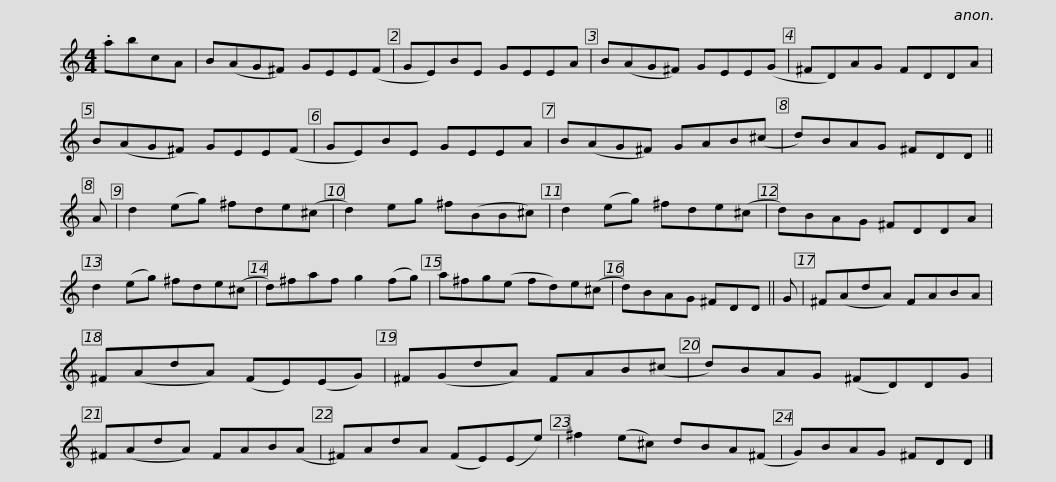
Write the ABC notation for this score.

X:1
L:1/8
M:4/4
I:linebreak $
K:C
V:1 treble
V:1
 .abcA | B(AG^F) GEE(F | GE)BE GEEA | B(AG^F) GEE(G | ^FD)AG FDDA | %5
 B(AG^F) GEE(F |$ GE)BE GEEA | B(AG^F) GAB(^c | d)BAG ^FDD || A | %10
 d2 (eg) ^fde(^c | d2) eg ^f(BB^c) |$ d2 (eg) ^fde(^c | d)BAG ^FDDA | d2 (eg) ^fde(^c | %15
 d)^faf g2 (fg) | a^fg(e fd)e(^c | d)BAG ^FDD ||$ G | ^F(AdA) FABA | %20
 ^F(AdA) (FE)(EG) | ^F(GdA) FAB(^c | d)BAG (^FD)DG | ^F(AdA) FAB(A |$ ^F)AdA (FE)(Ee) | %25
 ^f2 (e^c) dBA(^F | G)BAG ^FDD |] %27
